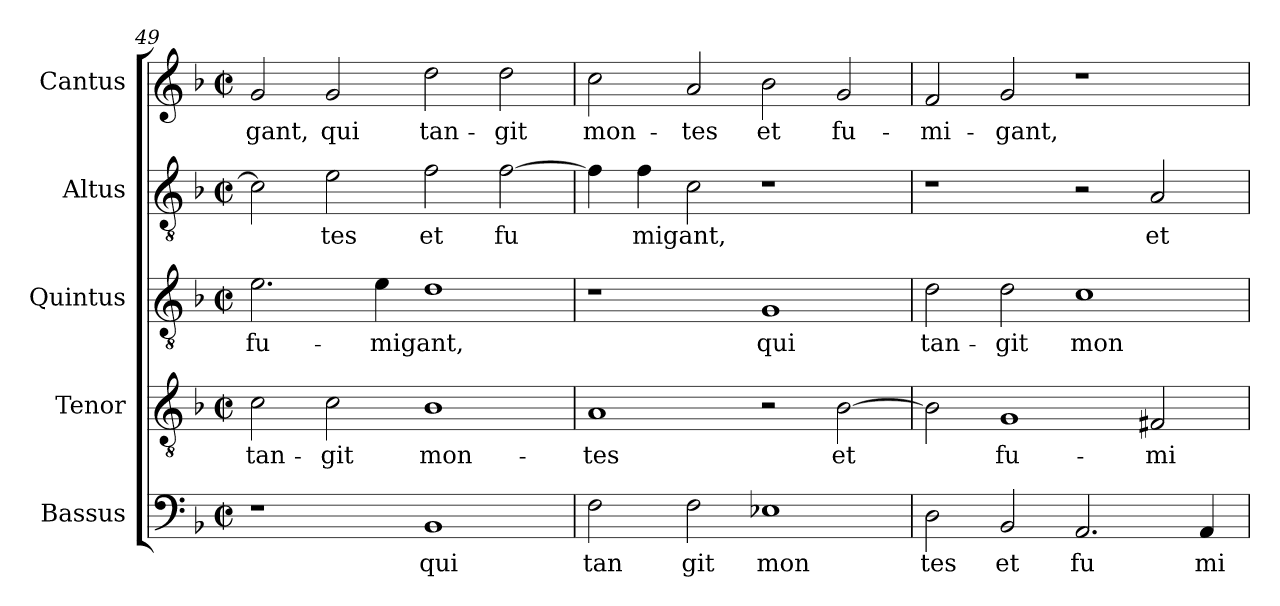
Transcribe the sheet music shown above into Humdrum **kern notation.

**kern	**text	**kern	**text	**kern	**text	**kern	**text	**kern	**text
*part5	*part5	*part4	*part4	*part3	*part3	*part2	*part2	*part1	*part1
*staff5	*staff5	*staff4	*staff4	*staff3	*staff3	*staff2	*staff2	*staff1	*staff1
*I"Bassus	*	*I"Tenor	*	*I"Quintus	*	*I"Altus	*	*I"Cantus	*
*clefF4	*	*clefGv2	*	*clefGv2	*	*clefGv2	*	*clefG2	*
*k[b-]	*	*k[b-]	*	*k[b-]	*	*k[b-]	*	*k[b-]	*
*F:	*	*F:	*	*F:	*	*F:	*	*F:	*
*M2/2	*	*M2/2	*	*M2/2	*	*M2/2	*	*M2/2	*
*met(c|)	*	*met(c|)	*	*met(c|)	*	*met(c|)	*	*met(c|)	*
=49	=49	=49	=49	=49	=49	=49	=49	=49	=49
!	!	!	!LO:LY:b:cj	!	!LO:LY:b:cj	!	!	!	!LO:LY:b:cj
1r	.	2c\	tan-	2.e\	fu-	2c\]	.	2g/	gant,
!	!	!	!LO:LY:b:cj	!	!	!	!LO:LY:b:cj	!	!LO:LY:b:cj
.	.	2c\	-git	.	.	2e\	tes	2g/	qui
!	!	!	!	!	!LO:LY:b	!	!	!	!
.	.	.	.	4e\	-migant,	.	.	.	.
!	!LO:LY:b:cj	!	!LO:LY:b:cj	!	!	!	!LO:LY:b:cj	!	!LO:LY:b:cj
1BB-	qui	1B-	mon-	1d	.	2f\	et	2dd\	tan-
!	!	!	!	!	!	!	!LO:LY:b:cj	!	!LO:LY:b:cj
.	.	.	.	.	.	[>2f\	fu	2dd\	-git
=50	=50	=50	=50	=50	=50	=50	=50	=50	=50
!	!LO:LY:b:cj	!	!LO:LY:b:cj	!	!	!	!	!	!LO:LY:b:cj
2F\	tan	1A	-tes	1r	.	4f\]	.	2cc\	mon-
!	!	!	!	!	!	!	!LO:LY:b	!	!
.	.	.	.	.	.	4f\	migant,	.	.
!	!LO:LY:b:cj	!	!	!	!	!	!	!	!LO:LY:b:cj
2F\	git	.	.	.	.	2c\	.	2a/	-tes
!	!LO:LY:b:cj	!	!	!	!LO:LY:b:cj	!	!	!	!LO:LY:b:cj
1E-X	mon	2r	.	1G	qui	1r	.	2b-\	et
!	!	!	!LO:LY:b:cj	!	!	!	!	!	!LO:LY:b:cj
.	.	[>2B-\	et	.	.	.	.	2g/	fu-
=51	=51	=51	=51	=51	=51	=51	=51	=51	=51
!	!LO:LY:b:cj	!	!	!	!LO:LY:b:cj	!	!	!	!LO:LY:b:cj
2D\	tes	2B-\]	.	2d\	tan-	1r	.	2f/	-mi-
!	!LO:LY:b:cj	!	!LO:LY:b:cj	!	!LO:LY:b:cj	!	!	!	!LO:LY:b:cj
2BB-/	et	1G	fu-	2d\	-git	.	.	2g/	-gant,
!	!LO:LY:b:cj	!	!	!	!LO:LY:b:cj	!	!	!	!
2.AA/	fu	.	.	1c	mon-	2r	.	1r	.
!	!	!	!LO:LY:b:cj	!	!	!	!LO:LY:b:cj	!	!
.	.	2F#/	-mi-	.	.	2A/	et	.	.
!	!LO:LY:b:cj	!	!	!	!	!	!	!	!
4AA/	mi	.	.	.	.	.	.	.	.
=	=	=	=	=	=	=	=	=	=
*-	*-	*-	*-	*-	*-	*-	*-	*-	*-
